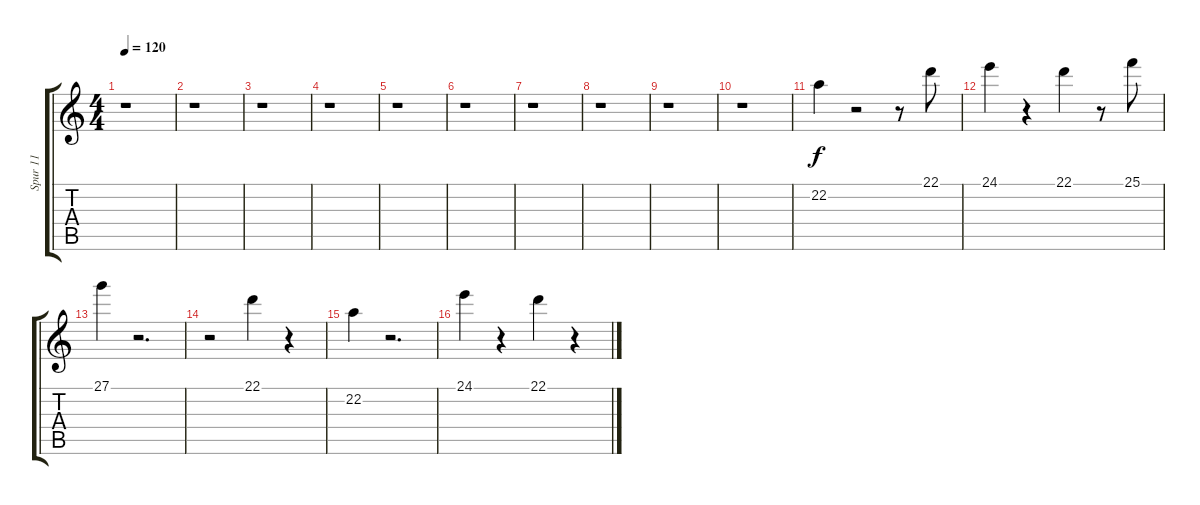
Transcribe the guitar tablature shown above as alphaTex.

\track ("Spur 11" "Spur 11") {instrument fx3crystal}
\staff {score tabs}
\tuning (E4 B3 G3 D3 A2 E2) {hide}
\ts (4 4)
\tempo 120
\clef g2
\ks c
r.1{dy f} |
r.1 |
r.1 |
r.1 |
r.1 |
r.1 |
r.1 |
r.1 |
r.1 |
r.1 |
22.2.4 r.2 r.8 22.1.8 |
24.1.4 r.4 22.1.4 r.8 25.1.8 |
27.1.4 r.2{d} |
r.2 22.1.4 r.4 |
22.2.4 r.2{d} |
24.1.4 r.4 22.1.4 r.4
